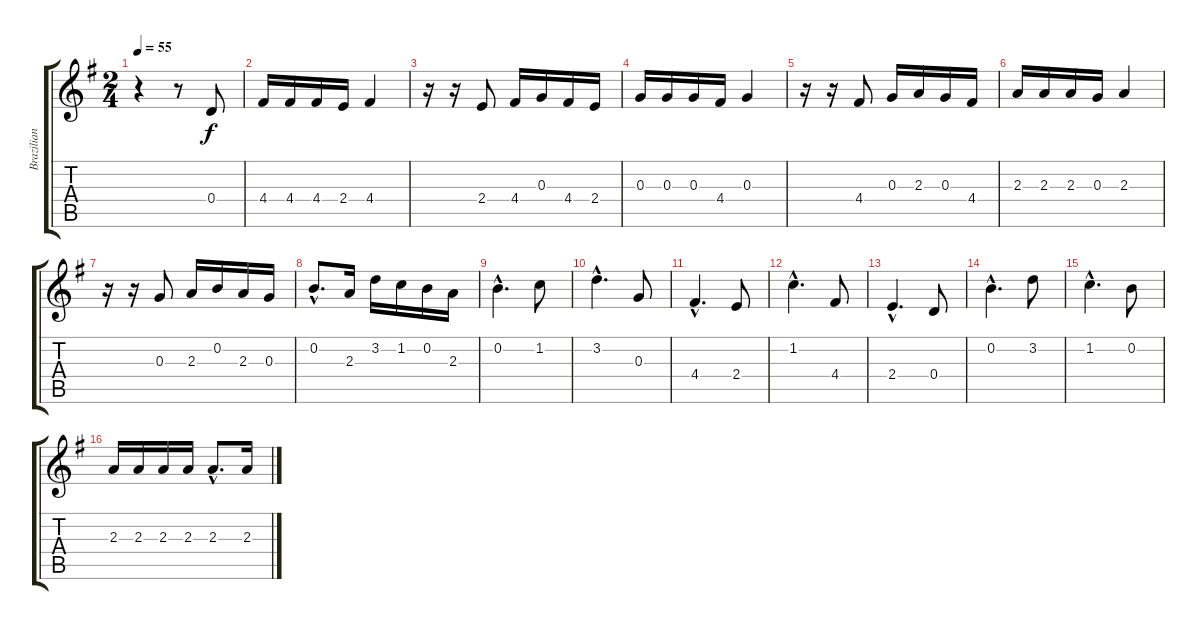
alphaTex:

\track ("Brazilian Melody" "Brazilian ") {instrument acousticguitarsteel}
\staff {score tabs}
\tuning (E4 B3 G3 D3 A2 E2) {hide}
\ts (2 4)
\tempo 55
\clef g2
\ks g
r.4{dy f instrument acousticguitarsteel} r.8 0.4.8 |
4.4.16 4.4.16 4.4.16 2.4.16 4.4.4 |
r.16 r.16 2.4.8 4.4.16 0.3.16 4.4.16 2.4.16 |
0.3.16 0.3.16 0.3.16 4.4.16 0.3.4 |
r.16 r.16 4.4.8 0.3.16 2.3.16 0.3.16 4.4.16 |
2.3.16 2.3.16 2.3.16 0.3.16 2.3.4 |
r.16 r.16 0.3.8 2.3.16 0.2.16 2.3.16 0.3.16 |
0.2{hac}.8{d} 2.3.16 3.2.16 1.2.16 0.2.16 2.3.16 |
0.2{hac}.4{d} 1.2.8 |
3.2{hac}.4{d} 0.3.8 |
4.4{hac}.4{d} 2.4.8 |
1.2{hac}.4{d} 4.4.8 |
2.4{hac}.4{d} 0.4.8 |
0.2{hac}.4{d} 3.2.8 |
1.2{hac}.4{d} 0.2.8 |
2.3.16 2.3.16 2.3.16 2.3.16 2.3{hac}.8{d} 2.3.16
